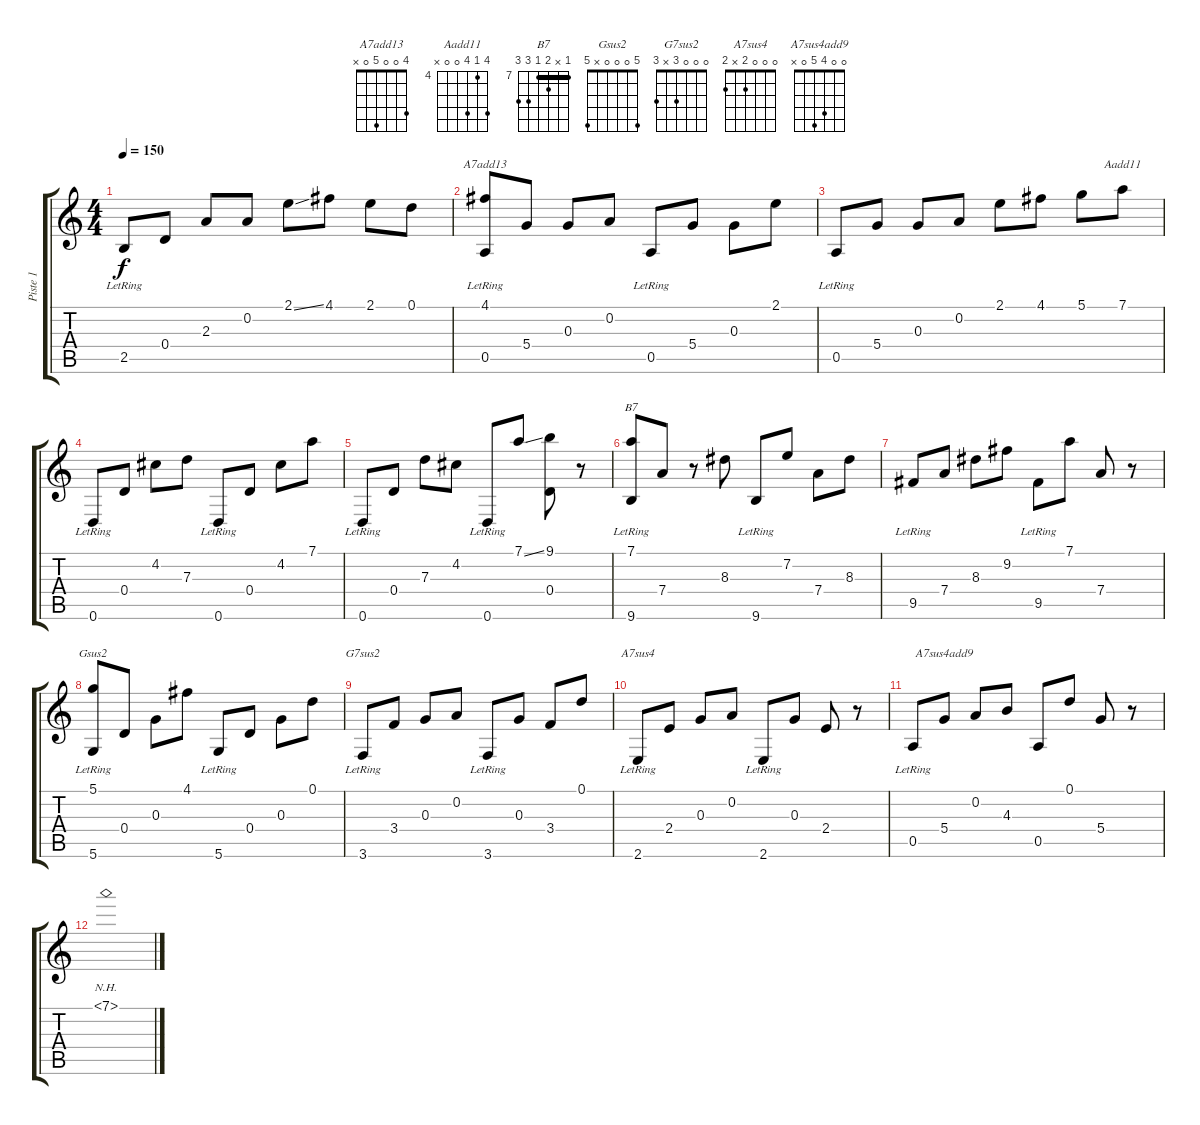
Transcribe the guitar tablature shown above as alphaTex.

\track ("Piste 1" "Piste 1") {instrument acousticguitarnylon}
\staff {score tabs}
\tuning (D4 A3 G3 D3 A2 D2) {hide}
\chord ("A7add13" 4 0 0 5 0 x)
\chord ("Aadd11" 7 4 7 0 0 x) {firstfret 4}
\chord ("B7" 7 x 8 7 9 9) {firstfret 7 barre 7}
\chord ("Gsus2" 5 0 0 0 x 5)
\chord ("G7sus2" 0 0 0 3 x 3)
\chord ("A7sus4" 0 0 0 2 x 2)
\chord ("A7sus4add9" 0 0 4 5 0 x)
\ts (4 4)
\tempo 150
\clef g2
\ks c
2.5{lr}.8{dy f} 0.4.8 2.3.8 0.2.8 2.1{ss}.8 4.1.8 2.1.8 0.1.8 |
(4.1 0.5{lr}).8{ch "A7add13"} 5.4.8 0.3.8 0.2.8 0.5{lr}.8 5.4.8 0.3.8 2.1.8 |
0.5{lr}.8 5.4.8 0.3.8 0.2.8 2.1.8 4.1.8 5.1.8 7.1.8{ch "Aadd11"} |
0.6{lr}.8 0.4.8 4.2.8 7.3.8 0.6{lr}.8 0.4.8 4.2.8 7.1.8 |
0.6{lr}.8 0.4.8 7.3.8 4.2.8 0.6{lr}.8 7.1{ss}.8 (9.1 0.4).8 r.8 |
(7.1 9.6{lr}).8{ch "B7"} 7.4.8 r.8 8.3.8 9.6{lr}.8 7.2.8 7.4.8 8.3.8 |
9.5{lr}.8 7.4.8 8.3.8 9.2.8 9.5{lr}.8 7.1.8 7.4.8 r.8 |
(5.1 5.6{lr}).8{ch "Gsus2"} 0.4.8 0.3.8 4.1.8 5.6{lr}.8 0.4.8 0.3.8 0.1.8 |
3.6{lr}.8{ch "G7sus2"} 3.4.8 0.3.8 0.2.8 3.6{lr}.8 0.3.8 3.4.8 0.1.8 |
2.6{lr}.8{ch "A7sus4"} 2.4.8 0.3.8 0.2.8 2.6{lr}.8 0.3.8 2.4.8 r.8 |
0.5{lr}.8 5.4.8{ch "A7sus4add9"} 0.2.8 4.3.8 0.5.8 0.1.8 5.4.8 r.8 |
7.1{nh}.1
